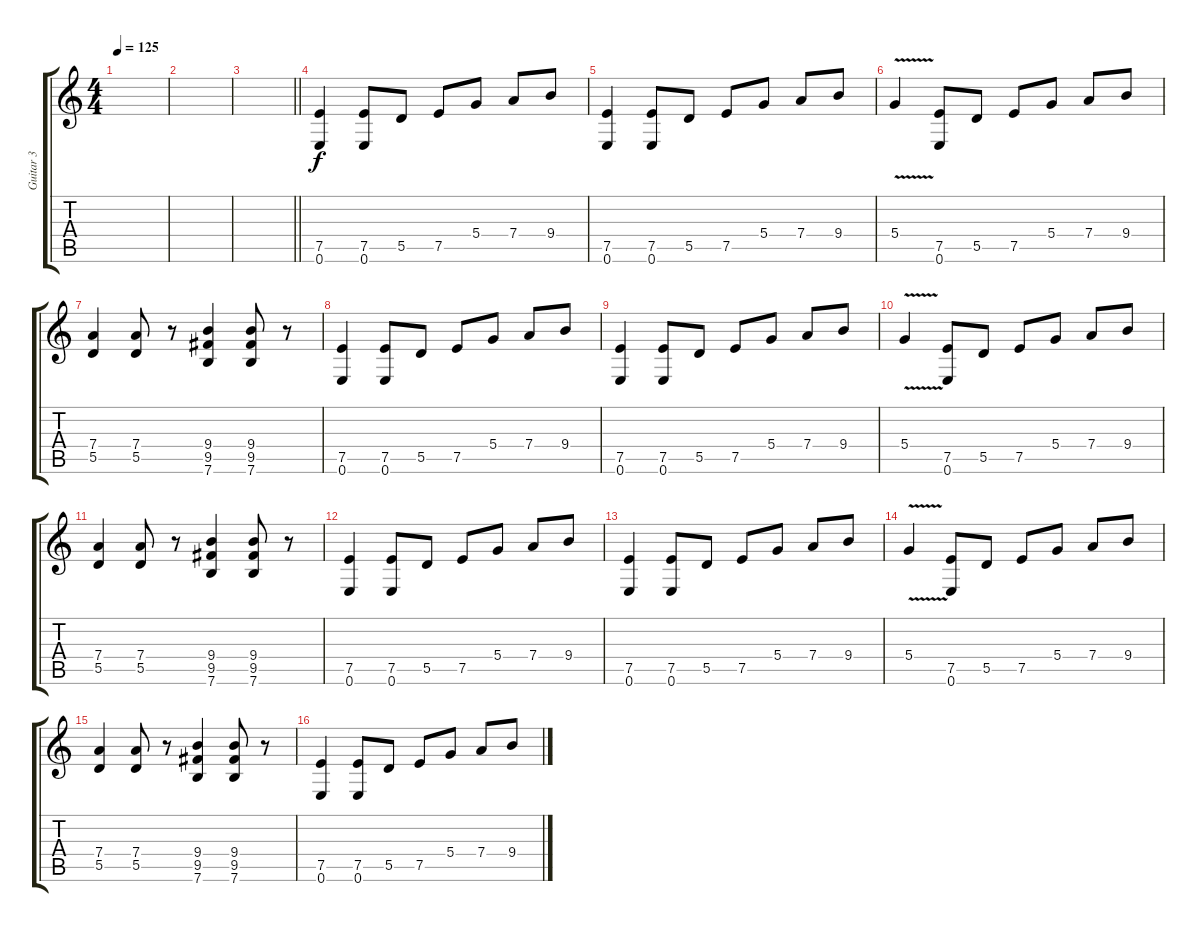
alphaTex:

\track ("Guitar 3" "Guitar 3") {instrument distortionguitar}
\staff {score tabs}
\tuning (E4 B3 G3 D3 A2 E2) {hide}
\ts (4 4)
\tempo 125
\clef g2
\ks c
|
|
\barLineRight lightlight
|
(7.5 0.6).4 (7.5 0.6).8 5.5.8 7.5.8 5.4.8 7.4.8 9.4.8 |
(7.5 0.6).4 (7.5 0.6).8 5.5.8 7.5.8 5.4.8 7.4.8 9.4.8 |
5.4{v}.4 (7.5 0.6).8 5.5.8 7.5.8 5.4.8 7.4.8 9.4.8 |
(7.4 5.5).4 (7.4 5.5).8 r.8 (9.4 9.5 7.6).4 (9.4 9.5 7.6).8 r.8 |
(7.5 0.6).4 (7.5 0.6).8 5.5.8 7.5.8 5.4.8 7.4.8 9.4.8 |
(7.5 0.6).4 (7.5 0.6).8 5.5.8 7.5.8 5.4.8 7.4.8 9.4.8 |
5.4{v}.4 (7.5 0.6).8 5.5.8 7.5.8 5.4.8 7.4.8 9.4.8 |
(7.4 5.5).4 (7.4 5.5).8 r.8 (9.4 9.5 7.6).4 (9.4 9.5 7.6).8 r.8 |
(7.5 0.6).4 (7.5 0.6).8 5.5.8 7.5.8 5.4.8 7.4.8 9.4.8 |
(7.5 0.6).4 (7.5 0.6).8 5.5.8 7.5.8 5.4.8 7.4.8 9.4.8 |
5.4{v}.4 (7.5 0.6).8 5.5.8 7.5.8 5.4.8 7.4.8 9.4.8 |
(7.4 5.5).4 (7.4 5.5).8 r.8 (9.4 9.5 7.6).4 (9.4 9.5 7.6).8 r.8 |
(7.5 0.6).4 (7.5 0.6).8 5.5.8 7.5.8 5.4.8 7.4.8 9.4.8
